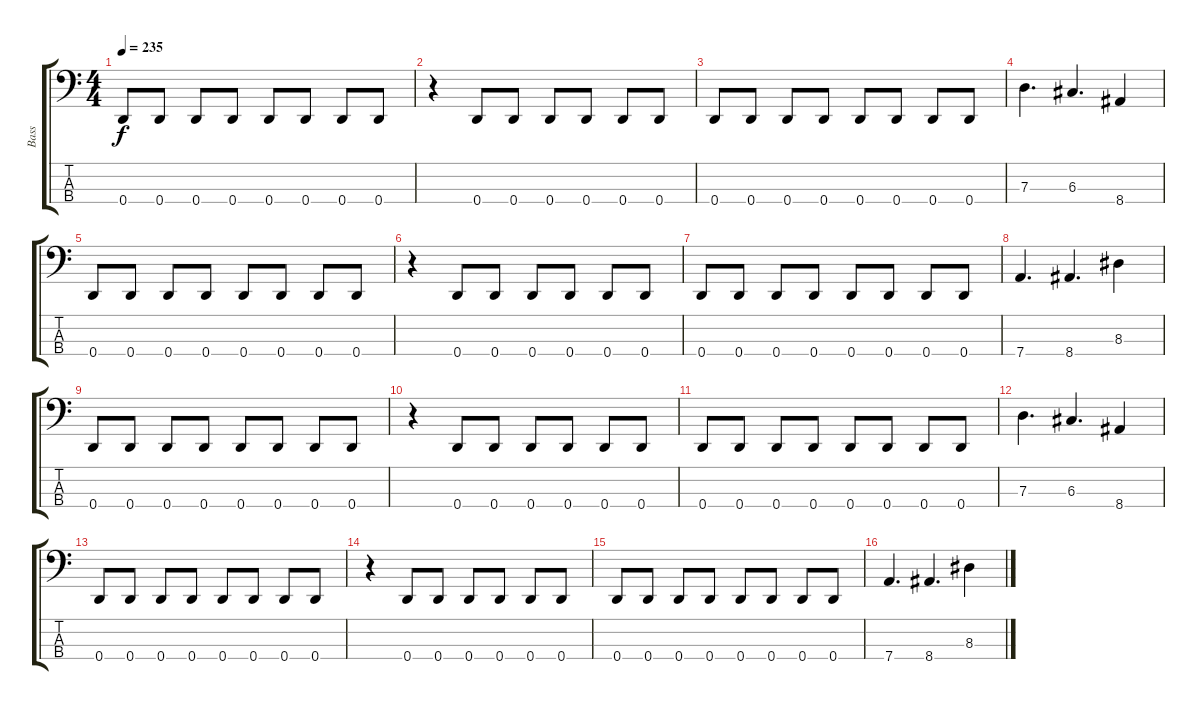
\track ("Bass" "Bass") {instrument electricbasspick}
\staff {score tabs}
\tuning (F2 C2 G1 D1) {hide}
\ts (4 4)
\tempo 235
\clef f4
\ks c
0.4.8{dy f} 0.4.8 0.4.8 0.4.8 0.4.8 0.4.8 0.4.8 0.4.8 |
r.4 0.4.8 0.4.8 0.4.8 0.4.8 0.4.8 0.4.8 |
0.4.8 0.4.8 0.4.8 0.4.8 0.4.8 0.4.8 0.4.8 0.4.8 |
7.3.4{d} 6.3.4{d} 8.4.4 |
0.4.8 0.4.8 0.4.8 0.4.8 0.4.8 0.4.8 0.4.8 0.4.8 |
r.4 0.4.8 0.4.8 0.4.8 0.4.8 0.4.8 0.4.8 |
0.4.8 0.4.8 0.4.8 0.4.8 0.4.8 0.4.8 0.4.8 0.4.8 |
7.4.4{d} 8.4.4{d} 8.3.4 |
0.4.8 0.4.8 0.4.8 0.4.8 0.4.8 0.4.8 0.4.8 0.4.8 |
r.4 0.4.8 0.4.8 0.4.8 0.4.8 0.4.8 0.4.8 |
0.4.8 0.4.8 0.4.8 0.4.8 0.4.8 0.4.8 0.4.8 0.4.8 |
7.3.4{d} 6.3.4{d} 8.4.4 |
0.4.8 0.4.8 0.4.8 0.4.8 0.4.8 0.4.8 0.4.8 0.4.8 |
r.4 0.4.8 0.4.8 0.4.8 0.4.8 0.4.8 0.4.8 |
0.4.8 0.4.8 0.4.8 0.4.8 0.4.8 0.4.8 0.4.8 0.4.8 |
7.4.4{d} 8.4.4{d} 8.3.4
